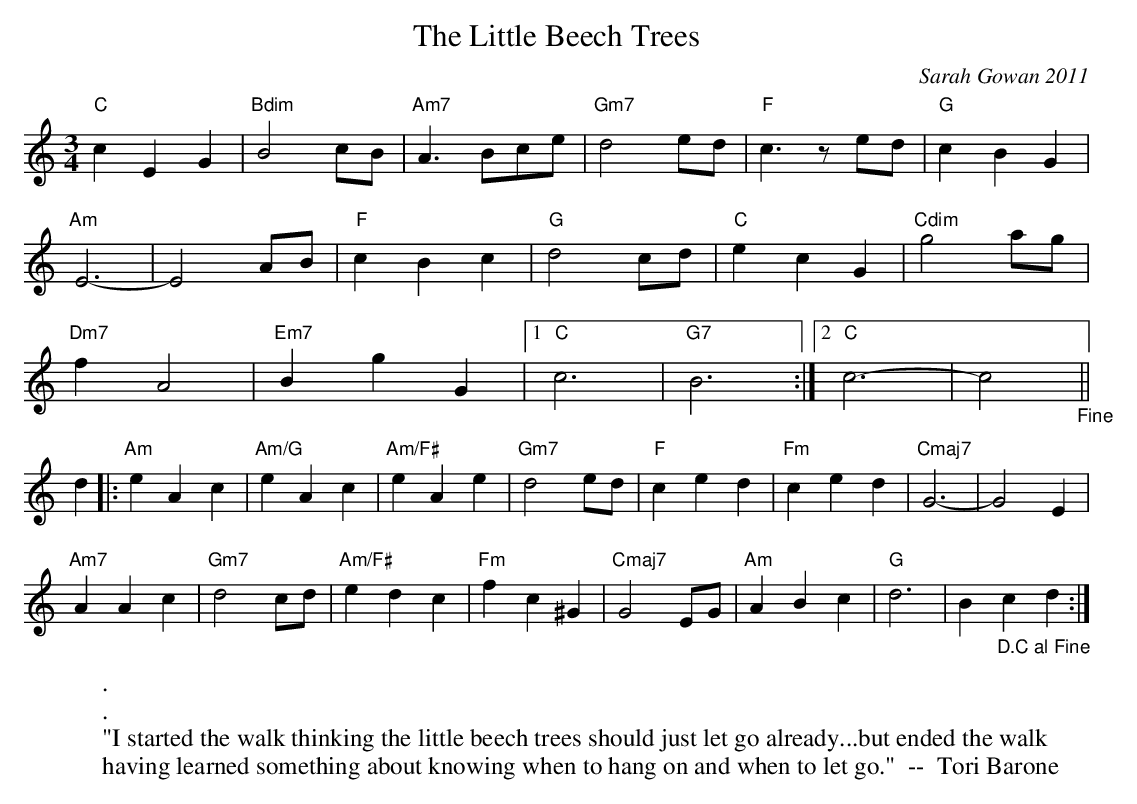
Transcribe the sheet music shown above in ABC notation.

X:1
T:The Little Beech Trees
C:Sarah Gowan 2011
M:3/4
K:C
"C"c2E2G2|"Bdim"B4cB|"Am7"A3Bce|"Gm7"d4 ed|"F"c3zed|"G"c2B2G2|
"Am"E6-  |E4 AB|"F"c2B2 c2|"G"d4cd|"C"e2c2G2|"Cdim"g4 ag|
"Dm7" f2A4|"Em7"B2g2G2|1"C"c6|"G7"B6:|2"C"c6-|  c4 "_Fine" ||
d2|:"Am"e2A2c2|"Am/G"e2A2c2|"Am/F#"e2A2e2|"Gm7"d4ed|"F"c2e2d2|"Fm"c2e2d2|"Cmaj7"G6-|G4E2|
"Am7"A2A2c2|"Gm7"d4cd|"Am/F#"e2d2c2|"Fm"f2c2^G2|"Cmaj7"G4EG|"Am"A2B2c2|"G"d6|B2"_D.C al Fine"c2d2:|
W:.
W:.
W: "I started the walk thinking the little beech trees should just let go already...but ended the walk
W:having learned something about knowing when to hang on and when to let go."  --  Tori Barone
